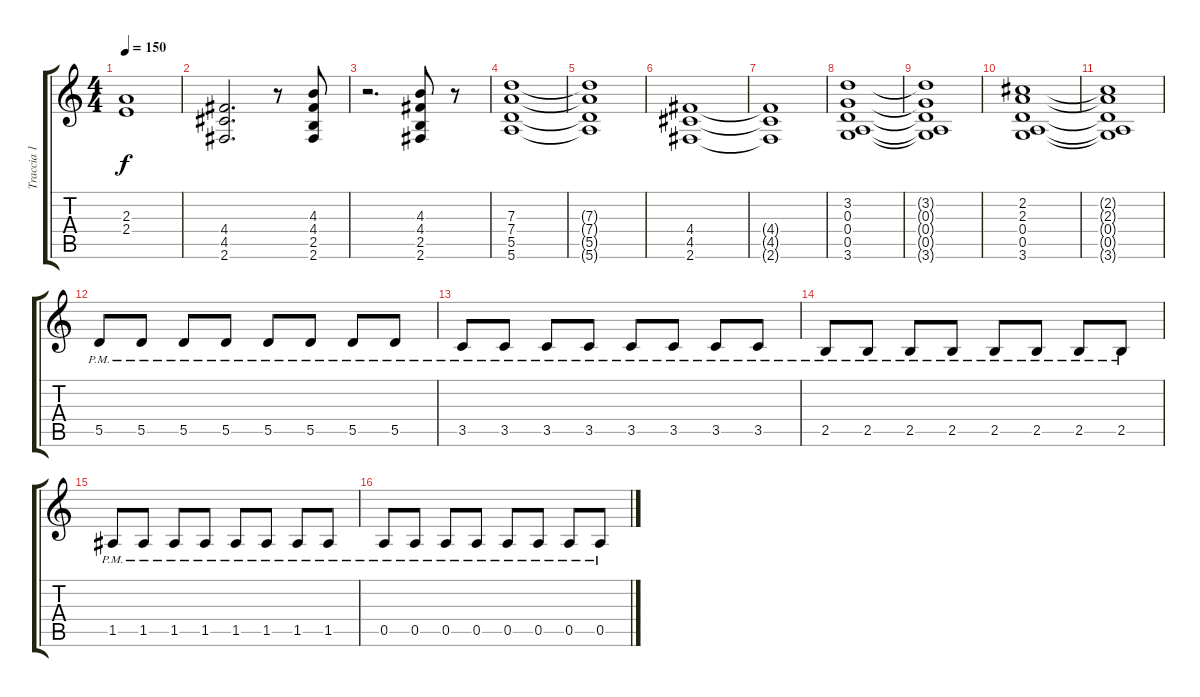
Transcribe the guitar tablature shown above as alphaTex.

\track ("Traccia 1" "Traccia 1") {instrument distortionguitar}
\staff {score tabs}
\tuning (E4 B3 G3 D3 A2 E2) {hide}
\ts (4 4)
\tempo 150
\clef g2
\ks c
(2.3 2.4).1{dy f} |
(4.4 4.5 2.6).2{d} r.8 (4.3 4.4 2.5 2.6).8 |
r.2{d} (4.3 4.4 2.5 2.6).8 r.8 |
(7.3 7.4 5.5 5.6).1 |
(7.3{t} 7.4{t} 5.5{t} 5.6{t}).1 |
(4.4 4.5 2.6).1 |
(4.4{t} 4.5{t} 2.6{t}).1 |
(3.2 0.3 0.4 0.5 3.6).1 |
(3.2{t} 0.3{t} 0.4{t} 0.5{t} 3.6{t}).1 |
(2.2 2.3 0.4 0.5 3.6).1 |
(2.2{t} 2.3{t} 0.4{t} 0.5{t} 3.6{t}).1 |
5.5{pm}.8 5.5{pm}.8 5.5{pm}.8 5.5{pm}.8 5.5{pm}.8 5.5{pm}.8 5.5{pm}.8 5.5{pm}.8 |
3.5{pm}.8 3.5{pm}.8 3.5{pm}.8 3.5{pm}.8 3.5{pm}.8 3.5{pm}.8 3.5{pm}.8 3.5{pm}.8 |
2.5{pm}.8 2.5{pm}.8 2.5{pm}.8 2.5{pm}.8 2.5{pm}.8 2.5{pm}.8 2.5{pm}.8 2.5{pm}.8 |
1.5{pm}.8 1.5{pm}.8 1.5{pm}.8 1.5{pm}.8 1.5{pm}.8 1.5{pm}.8 1.5{pm}.8 1.5{pm}.8 |
0.5{pm}.8 0.5{pm}.8 0.5{pm}.8 0.5{pm}.8 0.5{pm}.8 0.5{pm}.8 0.5{pm}.8 0.5{pm}.8
